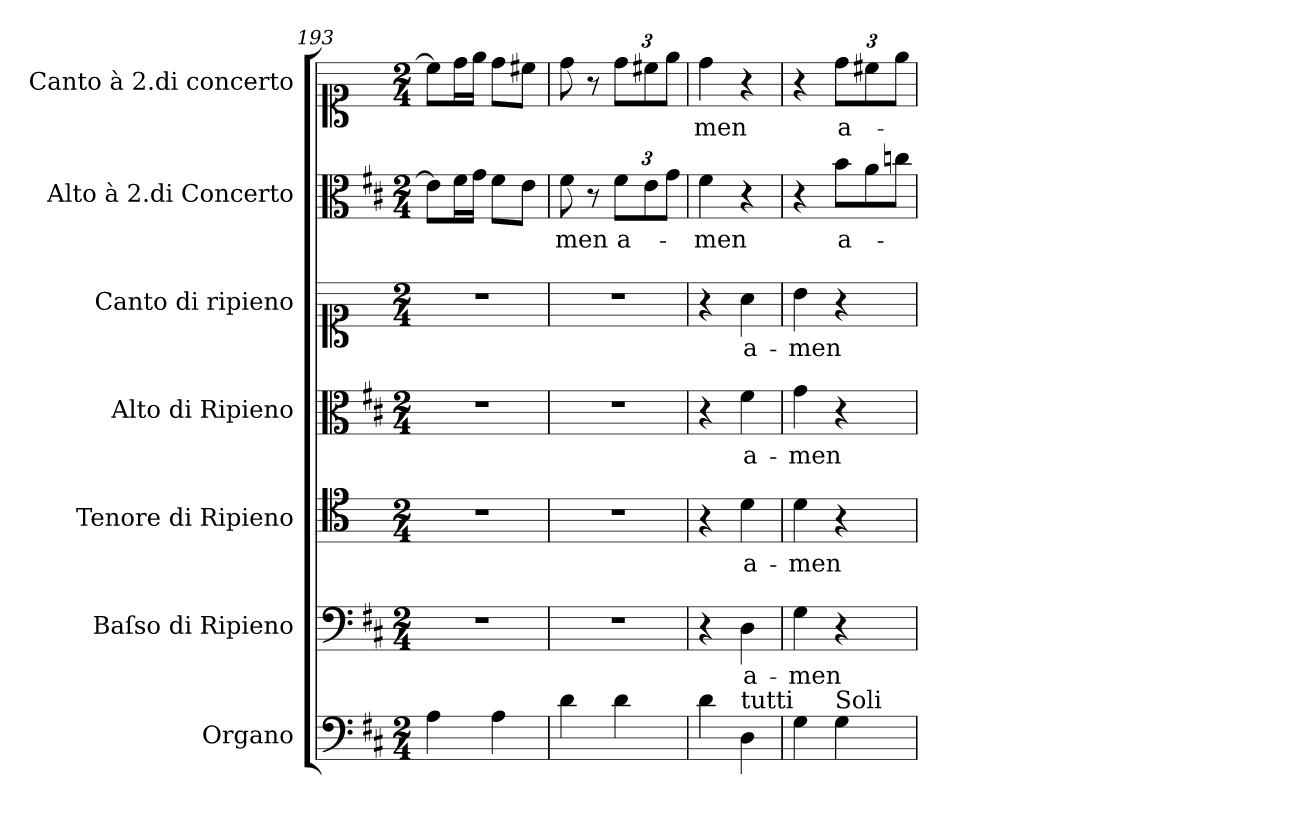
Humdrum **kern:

**kern	**kern	**text	**kern	**text	**kern	**text	**kern	**text	**kern	**text	**kern	**text
*part7	*part6	*part6	*part5	*part5	*part4	*part4	*part3	*part3	*part2	*part2	*part1	*part1
*staff7	*staff6	*staff6	*staff5	*staff5	*staff4	*staff4	*staff3	*staff3	*staff2	*staff2	*staff1	*staff1
*I"Organo	*I"Baſso di Ripieno	*	*I"Tenore di Ripieno	*	*I"Alto di Ripieno	*	*I"Canto di ripieno	*	*I"Alto à 2.di Concerto	*	*I"Canto à 2.di concerto	*
*I'org	*I'B rip	*	*I'T rip	*	*I'A rip	*	*	*	*I'A conc	*	*	*
*clefF4	*clefF4	*	*clefC4	*	*clefC3	*	*clefC1	*	*clefC3	*	*clefC1	*
*k[f#c#]	*k[f#c#]	*	*k[]	*	*k[f#c#]	*	*k[]	*	*k[f#c#]	*	*k[]	*
*M2/4	*M2/4	*	*M2/4	*	*M2/4	*	*M2/4	*	*M2/4	*	*M2/4	*
=193	=193	=193	=193	=193	=193	=193	=193	=193	=193	=193	=193	=193
4A\	2r	.	2r	.	2r	.	2r	.	8e\L]	.	8cc#\L]	.
.	.	.	.	.	.	.	.	.	16f#\L	.	16dd\L	.
.	.	.	.	.	.	.	.	.	16g\JJ	.	16ee\JJ	.
4A\	.	.	.	.	.	.	.	.	8f#\L	.	8dd\L	.
.	.	.	.	.	.	.	.	.	8e\J	.	8cc#\J	.
=194	=194	=194	=194	=194	=194	=194	=194	=194	=194	=194	=194	=194
4d\	2r	.	2r	.	2r	.	2r	.	8f#\	-men	8dd\	.
.	.	.	.	.	.	.	.	.	8r	.	8r	.
4d\	.	.	.	.	.	.	.	.	12f#\L	a-	12dd\L	.
.	.	.	.	.	.	.	.	.	12e\	.	12cc#\	.
.	.	.	.	.	.	.	.	.	12g\J	.	12ee\J	.
=195	=195	=195	=195	=195	=195	=195	=195	=195	=195	=195	=195	=195
4d\	4r	.	4r	.	4r	.	4r	.	4f#\	-men	4dd\	-men
!LO:TX:a:t=tutti	!	!	!	!	!	!	!	!	!	!	!	!
!	!	!	!	!LO:LY:i	!	!	!	!	!	!	!	!
4D\	4D\	a-	4d\	a-	4f#\	a-	4a\	a-	4r	.	4r	.
=196	=196	=196	=196	=196	=196	=196	=196	=196	=196	=196	=196	=196
!	!	!	!	!LO:LY:i	!	!	!	!	!	!	!	!
4G\	4G\	-men	4d\	-men	4g\	-men	4b\	-men	4r	.	4r	.
*	*	*	*	*	*	*	*	*	*Xtuplet	*	*	*
!LO:TX:a:t=Soli	!	!	!	!	!	!	!	!	!	!	!	!
4G\	4r	.	4r	.	4r	.	4r	.	12b\L	a-	12dd\L	a-
.	.	.	.	.	.	.	.	.	12a\	.	12cc#\	.
.	.	.	.	.	.	.	.	.	12ccn\J	.	12ee\J	.
=	=	=	=	=	=	=	=	=	=	=	=	=
*-	*-	*-	*-	*-	*-	*-	*-	*-	*-	*-	*-	*-
